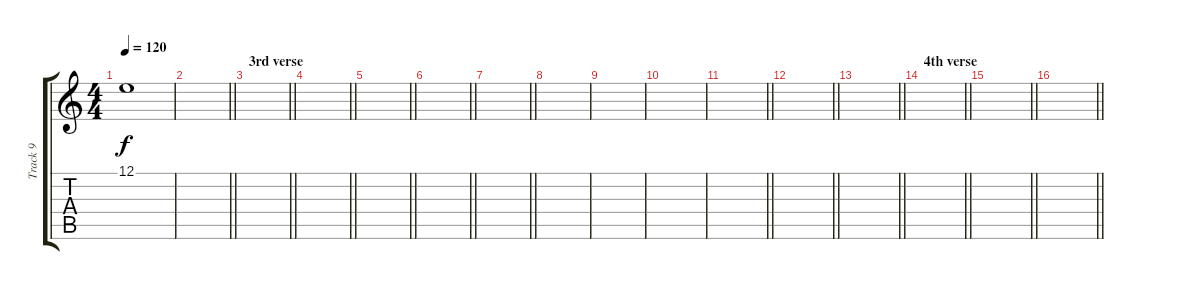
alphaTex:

\track ("Track 9" "Track 9") {instrument stringensemble1}
\staff {score tabs}
\tuning (E4 B3 G3 D3 A2 E2) {hide}
\ts (4 4)
\tempo 120
\clef g2
\ks c
12.1{t}.1{dy f} |
\barLineRight lightlight
|
\section ("" "3rd verse")
\barLineRight lightlight
|
\barLineRight lightlight
|
\barLineRight lightlight
|
\barLineRight lightlight
|
\barLineRight lightlight
|
|
|
|
\barLineRight lightlight
|
\barLineRight lightlight
|
\barLineRight lightlight
|
\section ("" "4th verse")
\barLineRight lightlight
|
\barLineRight lightlight
|
\barLineRight lightlight
